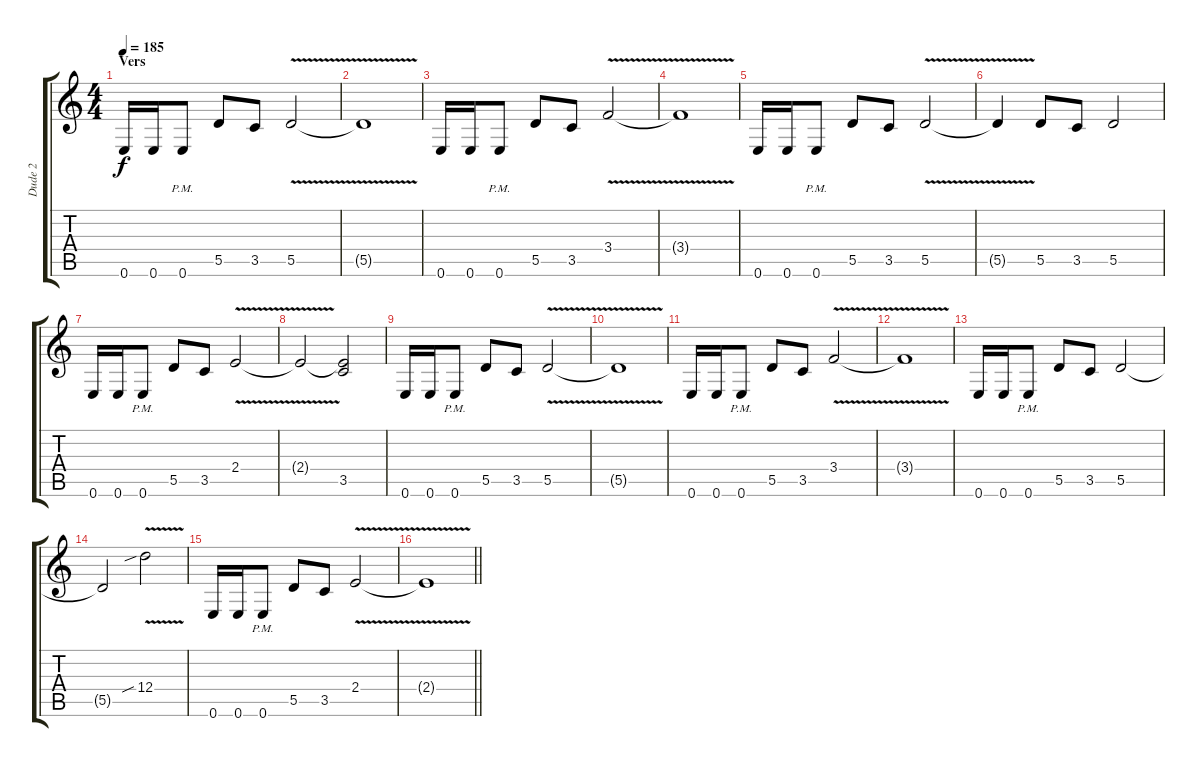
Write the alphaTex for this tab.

\track ("Dude 2" "Dude 2") {instrument distortionguitar}
\staff {score tabs}
\tuning (E4 B3 G3 D3 A2 E2) {hide}
\ts (4 4)
\section ("" "Vers")
\tempo 185
\clef g2
\ks c
0.6.16{dy f} 0.6.16 0.6{pm}.8 5.5.8 3.5.8 5.5{v}.2 |
5.5{t}.1 |
0.6.16 0.6.16 0.6{pm}.8 5.5.8 3.5.8 3.4{v}.2 |
3.4{t}.1 |
0.6.16 0.6.16 0.6{pm}.8 5.5.8 3.5.8 5.5{v}.2 |
5.5{t}.4 5.5.8 3.5.8 5.5.2 |
0.6.16 0.6.16 0.6{pm}.8 5.5.8 3.5.8 2.4{v}.2 |
2.4{t}.2 (2.4{t} 3.5).2 |
0.6.16 0.6.16 0.6{pm}.8 5.5.8 3.5.8 5.5{v}.2 |
5.5{t}.1 |
0.6.16 0.6.16 0.6{pm}.8 5.5.8 3.5.8 3.4{v}.2 |
3.4{t}.1 |
0.6.16 0.6.16 0.6{pm}.8 5.5.8 3.5.8 5.5.2 |
5.5{t}.2 12.4{v sib}.2 |
0.6.16 0.6.16 0.6{pm}.8 5.5.8 3.5.8 2.4{v}.2 |
\barLineRight lightlight
2.4{t}.1
